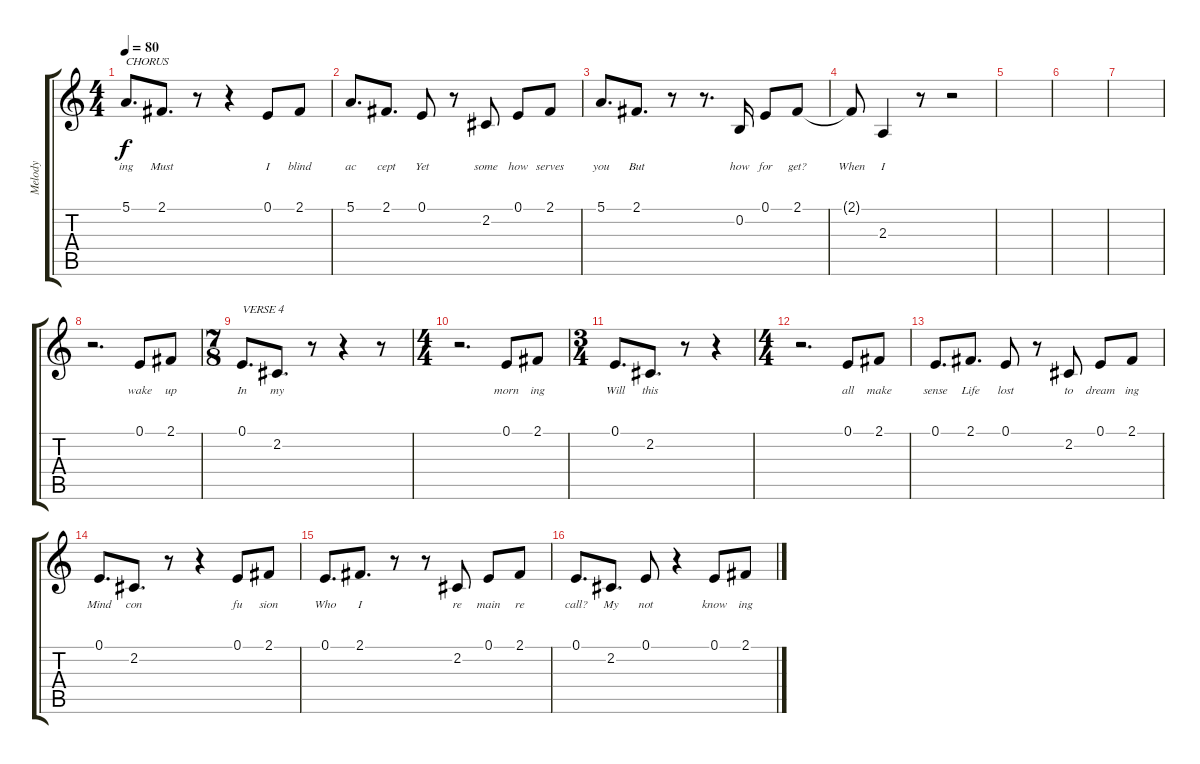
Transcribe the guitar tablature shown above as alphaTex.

\track ("Melody" "Melody") {instrument acousticgrandpiano}
\staff {score tabs}
\tuning (E4 B3 G3 D3 A2 E2) {hide}
\ts (4 4)
\tempo 80
\clef g2
\ks c
5.1.8{d txt "CHORUS" lyrics (0 "ing") lyrics (1 "") lyrics (2 "") lyrics (3 "") lyrics (4 "") dy f} 2.1.8{d lyrics (0 "Must") lyrics (1 "") lyrics (2 "") lyrics (3 "") lyrics (4 "")} r.8 r.4 0.1.8{lyrics (0 "I") lyrics (1 "") lyrics (2 "") lyrics (3 "") lyrics (4 "")} 2.1.8{lyrics (0 "blind") lyrics (1 "") lyrics (2 "") lyrics (3 "") lyrics (4 "")} |
5.1.8{d lyrics (0 "ac") lyrics (1 "") lyrics (2 "") lyrics (3 "") lyrics (4 "")} 2.1.8{d lyrics (0 "cept") lyrics (1 "") lyrics (2 "") lyrics (3 "") lyrics (4 "")} 0.1.8{lyrics (0 "Yet") lyrics (1 "") lyrics (2 "") lyrics (3 "") lyrics (4 "")} r.8 2.2.8{lyrics (0 "some") lyrics (1 "") lyrics (2 "") lyrics (3 "") lyrics (4 "")} 0.1.8{lyrics (0 "how") lyrics (1 "") lyrics (2 "") lyrics (3 "") lyrics (4 "")} 2.1.8{lyrics (0 "serves") lyrics (1 "") lyrics (2 "") lyrics (3 "") lyrics (4 "")} |
5.1.8{d lyrics (0 "you") lyrics (1 "") lyrics (2 "") lyrics (3 "") lyrics (4 "")} 2.1.8{d lyrics (0 "But") lyrics (1 "") lyrics (2 "") lyrics (3 "") lyrics (4 "")} r.8 r.8{d} 0.2.16{lyrics (0 "how") lyrics (1 "") lyrics (2 "") lyrics (3 "") lyrics (4 "")} 0.1.8{lyrics (0 "for") lyrics (1 "") lyrics (2 "") lyrics (3 "") lyrics (4 "")} 2.1.8{lyrics (0 "get?") lyrics (1 "") lyrics (2 "") lyrics (3 "") lyrics (4 "")} |
2.1{t}.8{lyrics (0 "When") lyrics (1 "") lyrics (2 "") lyrics (3 "") lyrics (4 "")} 2.3.4{lyrics (0 "I") lyrics (1 "") lyrics (2 "") lyrics (3 "") lyrics (4 "")} r.8 r.2 |
|
|
|
r.2{d} 0.1.8{lyrics (0 "wake") lyrics (1 "") lyrics (2 "") lyrics (3 "") lyrics (4 "")} 2.1.8{lyrics (0 "up") lyrics (1 "") lyrics (2 "") lyrics (3 "") lyrics (4 "")} |
\ts (7 8)
0.1.8{d txt "VERSE 4" lyrics (0 "In") lyrics (1 "") lyrics (2 "") lyrics (3 "") lyrics (4 "")} 2.2.8{d lyrics (0 "my") lyrics (1 "") lyrics (2 "") lyrics (3 "") lyrics (4 "")} r.8 r.4 r.8 |
\ts (4 4)
r.2{d} 0.1.8{lyrics (0 "morn") lyrics (1 "") lyrics (2 "") lyrics (3 "") lyrics (4 "")} 2.1.8{lyrics (0 "ing") lyrics (1 "") lyrics (2 "") lyrics (3 "") lyrics (4 "")} |
\ts (3 4)
0.1.8{d lyrics (0 "Will") lyrics (1 "") lyrics (2 "") lyrics (3 "") lyrics (4 "")} 2.2.8{d lyrics (0 "this") lyrics (1 "") lyrics (2 "") lyrics (3 "") lyrics (4 "")} r.8 r.4 |
\ts (4 4)
r.2{d} 0.1.8{lyrics (0 "all") lyrics (1 "") lyrics (2 "") lyrics (3 "") lyrics (4 "")} 2.1.8{lyrics (0 "make") lyrics (1 "") lyrics (2 "") lyrics (3 "") lyrics (4 "")} |
0.1.8{d lyrics (0 "sense") lyrics (1 "") lyrics (2 "") lyrics (3 "") lyrics (4 "")} 2.1.8{d lyrics (0 "Life") lyrics (1 "") lyrics (2 "") lyrics (3 "") lyrics (4 "")} 0.1.8{lyrics (0 "lost") lyrics (1 "") lyrics (2 "") lyrics (3 "") lyrics (4 "")} r.8 2.2.8{lyrics (0 "to") lyrics (1 "") lyrics (2 "") lyrics (3 "") lyrics (4 "")} 0.1.8{lyrics (0 "dream") lyrics (1 "") lyrics (2 "") lyrics (3 "") lyrics (4 "")} 2.1.8{lyrics (0 "ing") lyrics (1 "") lyrics (2 "") lyrics (3 "") lyrics (4 "")} |
0.1.8{d lyrics (0 "Mind") lyrics (1 "") lyrics (2 "") lyrics (3 "") lyrics (4 "")} 2.2.8{d lyrics (0 "con") lyrics (1 "") lyrics (2 "") lyrics (3 "") lyrics (4 "")} r.8 r.4 0.1.8{lyrics (0 "fu") lyrics (1 "") lyrics (2 "") lyrics (3 "") lyrics (4 "")} 2.1.8{lyrics (0 "sion") lyrics (1 "") lyrics (2 "") lyrics (3 "") lyrics (4 "")} |
0.1.8{d lyrics (0 "Who") lyrics (1 "") lyrics (2 "") lyrics (3 "") lyrics (4 "")} 2.1.8{d lyrics (0 "I") lyrics (1 "") lyrics (2 "") lyrics (3 "") lyrics (4 "")} r.8 r.8 2.2.8{lyrics (0 "re") lyrics (1 "") lyrics (2 "") lyrics (3 "") lyrics (4 "")} 0.1.8{lyrics (0 "main") lyrics (1 "") lyrics (2 "") lyrics (3 "") lyrics (4 "")} 2.1.8{lyrics (0 "re") lyrics (1 "") lyrics (2 "") lyrics (3 "") lyrics (4 "")} |
0.1.8{d lyrics (0 "call?") lyrics (1 "") lyrics (2 "") lyrics (3 "") lyrics (4 "")} 2.2.8{d lyrics (0 "My") lyrics (1 "") lyrics (2 "") lyrics (3 "") lyrics (4 "")} 0.1.8{lyrics (0 "not") lyrics (1 "") lyrics (2 "") lyrics (3 "") lyrics (4 "")} r.4 0.1.8{lyrics (0 "know") lyrics (1 "") lyrics (2 "") lyrics (3 "") lyrics (4 "")} 2.1.8{lyrics (0 "ing") lyrics (1 "") lyrics (2 "") lyrics (3 "") lyrics (4 "")}
